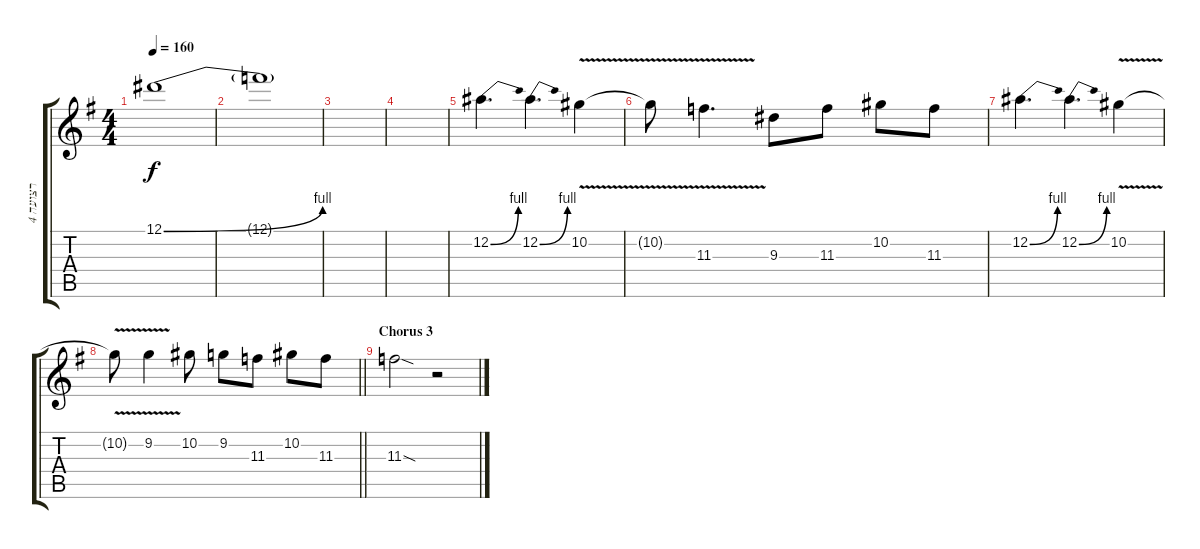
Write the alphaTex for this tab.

\track ("רצועה 4" "רצועה 4") {instrument overdrivenguitar}
\staff {score tabs}
\tuning (Eb4 Bb3 Gb3 Db3 Ab2 Eb2) {hide}
\ts (4 4)
\tempo 160
\clef g2
\ks eminor
12.1{be (bend 0 0 60 4)}.1{dy f} |
12.1{t}.1 |
|
|
12.2{be (bend 0 0 60 4)}.4{d} 12.2{be (bend 0 0 60 4)}.4{d} 10.2{v}.4 |
10.2{t}.8 11.3{v}.4{d} 9.3.8 11.3.8 10.2.8 11.3.8 |
12.2{be (bend 0 0 60 4)}.4{d} 12.2{be (bend 0 0 60 4)}.4{d} 10.2{v}.4 |
\barLineRight lightlight
10.2{t}.8 9.2{v}.4 10.2.8 9.2.8 11.3.8 10.2.8 11.3.8 |
\section ("" "Chorus 3")
11.3{sod}.2 r.2
